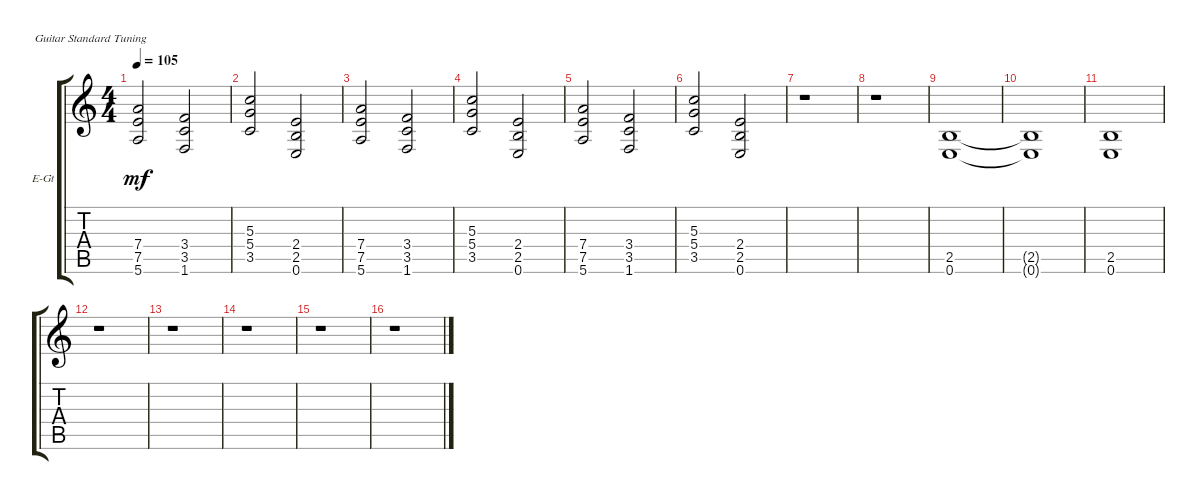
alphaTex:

\defaultSystemsLayout 4
\bracketExtendMode groupsimilarinstruments
\firstSystemTrackNameOrientation horizontal
\otherSystemsTrackNameOrientation horizontal
\track ("Deryck Whibley" "E-Gt") {instrument overdrivenguitar}
\staff {score tabs}
\tuning (E4 B3 G3 D3 A2 E2)
\ts (4 4)
\tempo 105
\clef g2
\scale
0.333333
\ks c
(5.6 7.5 7.4).2{dy mf} (1.6 3.5 3.4).2 |
\scale
0.333333 (3.5 5.4 5.3).2 (0.6 2.5 2.4).2 |
\scale
0.333333 (5.6 7.5 7.4).2 (1.6 3.5 3.4).2 |
\scale
0.333333 (3.5 5.4 5.3).2 (0.6 2.5 2.4).2 |
\scale
0.333333 (7.4 7.5 5.6).2 (1.6 3.5 3.4).2 |
\scale
0.333333 (5.4 5.3 3.5).2 (0.6 2.5 2.4).2 |
\scale
0.333333 r.1 |
\scale
0.333333 r.1 |
\scale
0.333333 (0.6 2.5).1 |
\scale
0.333333 (0.6{t} 2.5{t}).1 |
\scale
0.333333 (2.5 0.6).1 |
\scale
0.333333 r.1 |
\scale
0.333333 r.1 |
\scale
0.333333 r.1 |
\scale
0.333333 r.1 |
\scale
0.333333 r.1
